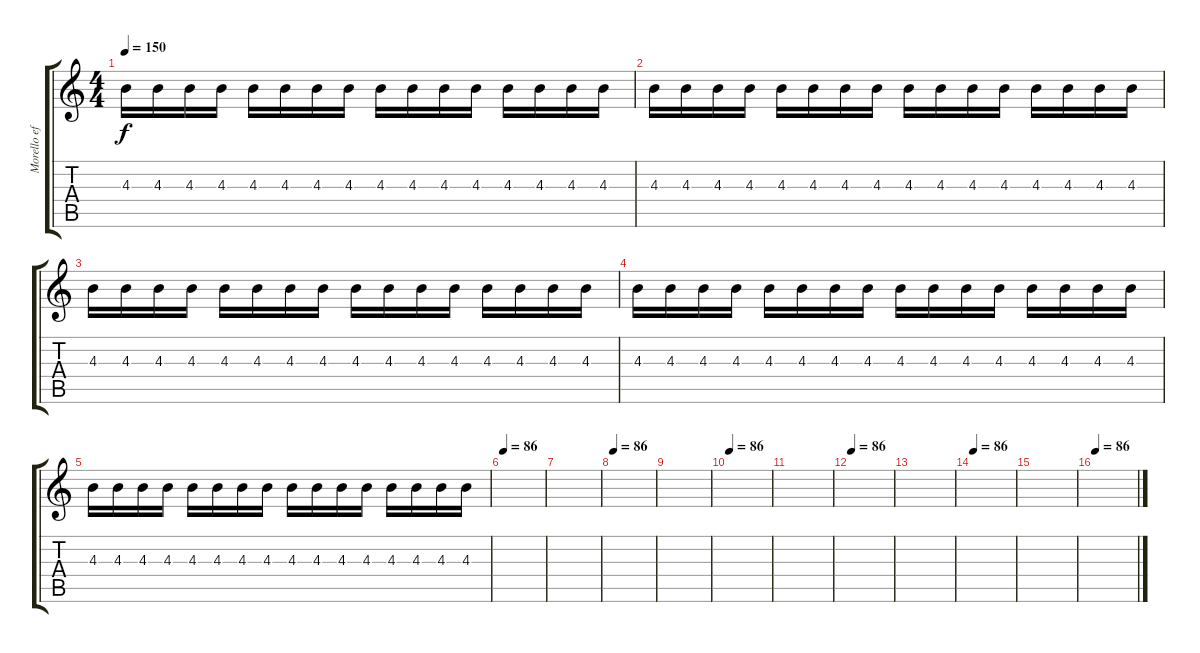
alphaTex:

\track ("Morello effects" "Morello ef") {instrument distortionguitar}
\staff {score tabs}
\tuning (E4 B3 G3 D3 A2 B1) {hide}
\ts (4 4)
\tempo 150
\clef g2
\ks c
4.3.16{dy f} 4.3.16 4.3.16 4.3.16 4.3.16 4.3.16 4.3.16 4.3.16 4.3.16 4.3.16 4.3.16 4.3.16 4.3.16 4.3.16 4.3.16 4.3.16 |
4.3.16 4.3.16 4.3.16 4.3.16 4.3.16 4.3.16 4.3.16 4.3.16 4.3.16 4.3.16 4.3.16 4.3.16 4.3.16 4.3.16 4.3.16 4.3.16 |
4.3.16 4.3.16 4.3.16 4.3.16 4.3.16 4.3.16 4.3.16 4.3.16 4.3.16 4.3.16 4.3.16 4.3.16 4.3.16 4.3.16 4.3.16 4.3.16 |
4.3.16 4.3.16 4.3.16 4.3.16 4.3.16 4.3.16 4.3.16 4.3.16 4.3.16 4.3.16 4.3.16 4.3.16 4.3.16 4.3.16 4.3.16 4.3.16 |
4.3.16 4.3.16 4.3.16 4.3.16 4.3.16 4.3.16 4.3.16 4.3.16 4.3.16 4.3.16 4.3.16 4.3.16 4.3.16 4.3.16 4.3.16 4.3.16 |
\tempo 86
|
|
\tempo 86
|
|
\tempo 86
|
|
\tempo 86
|
|
\tempo 86
|
|
\tempo 86
